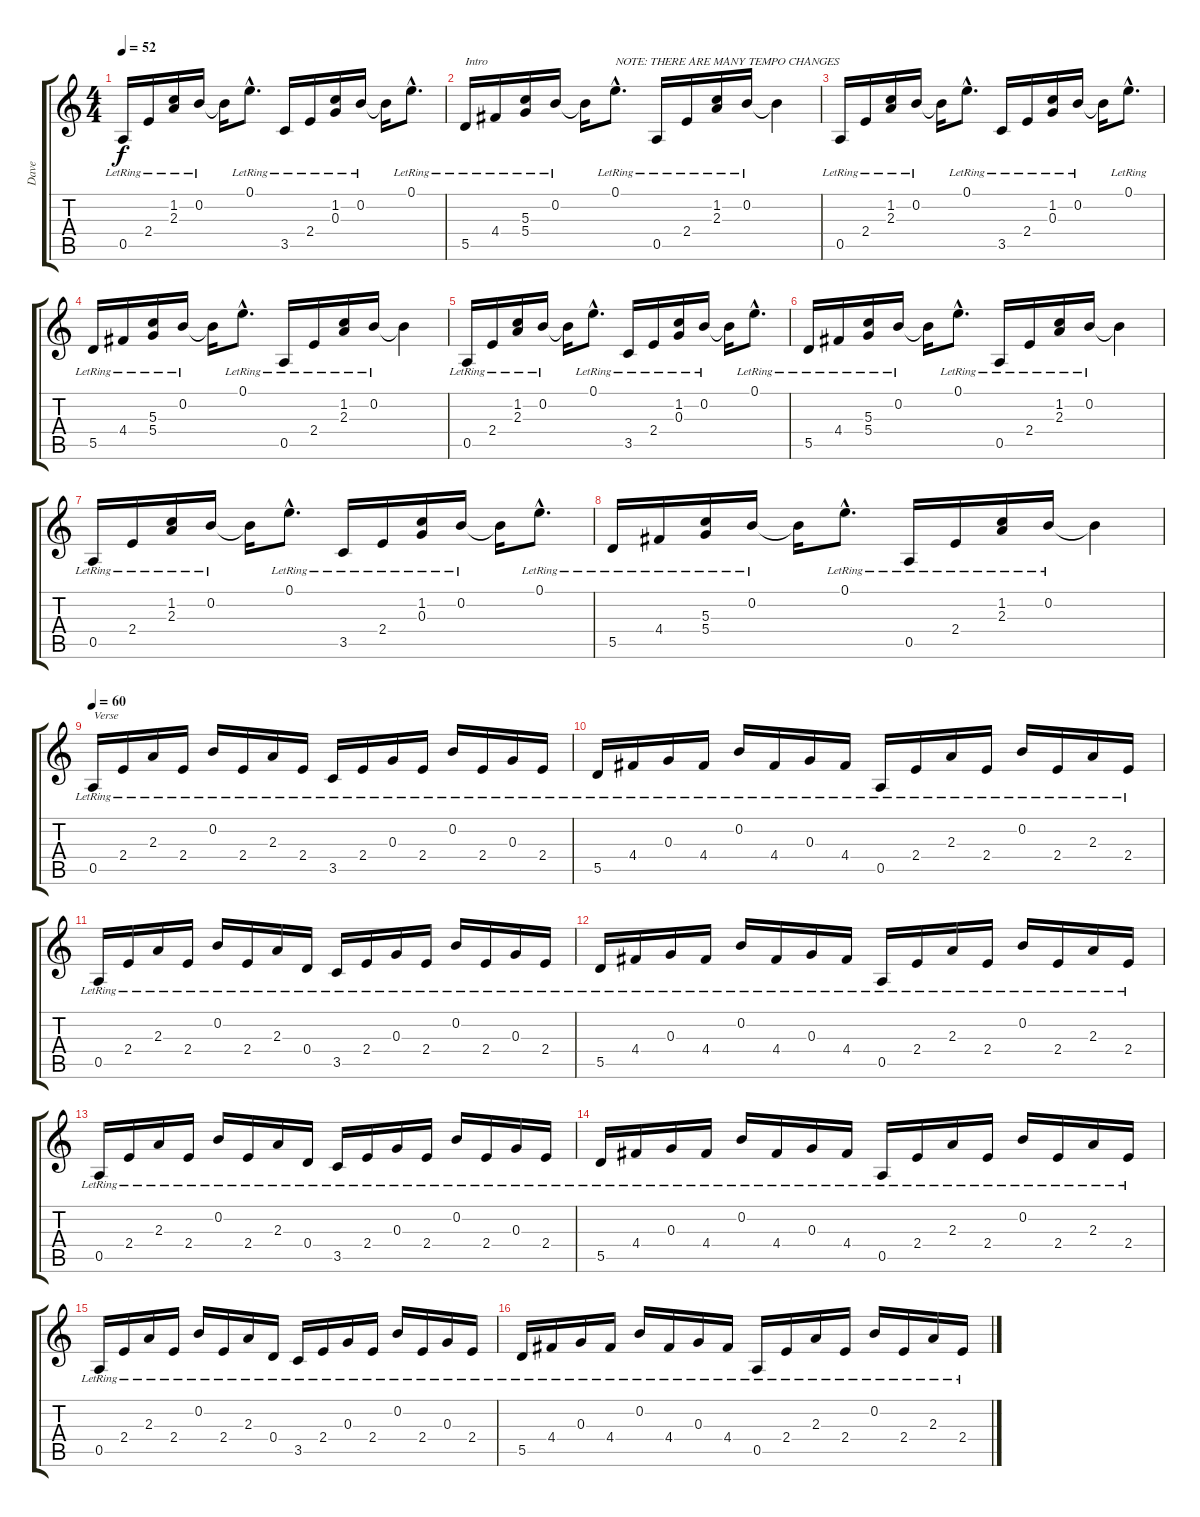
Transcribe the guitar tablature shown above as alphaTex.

\track ("Dave" "Dave") {instrument electricguitarclean}
\staff {score tabs}
\tuning (E4 B3 G3 D3 A2 E2) {hide}
\ts (4 4)
\tempo 52
\clef g2
\ks c
0.5{lr}.16{txt "" dy f instrument electricguitarclean} 2.4{lr}.16 (1.2{lr} 2.3{lr}).16 0.2{lr}.16 0.2{t}.16 0.1{hac lr}.8{d} 3.5{lr}.16 2.4{lr}.16 (1.2{lr} 0.3{lr}).16 0.2{lr}.16 0.2{t}.16 0.1{hac lr}.8{d} |
5.5{lr}.16{txt "Intro"} 4.4{lr}.16 (5.3{lr} 5.4{lr}).16 0.2{lr}.16 0.2{t}.16 0.1{hac lr}.8{d txt "NOTE: THERE ARE MANY TEMPO CHANGES"} 0.5{lr}.16 2.4{lr}.16 (1.2{lr} 2.3{lr}).16 0.2{lr}.16 0.2{t}.4 |
0.5{lr}.16 2.4{lr}.16 (1.2{lr} 2.3{lr}).16 0.2{lr}.16 0.2{t}.16 0.1{hac lr}.8{d} 3.5{lr}.16 2.4{lr}.16 (1.2{lr} 0.3{lr}).16 0.2{lr}.16 0.2{t}.16 0.1{hac lr}.8{d} |
5.5{lr}.16 4.4{lr}.16 (5.3{lr} 5.4{lr}).16 0.2{lr}.16 0.2{t}.16 0.1{hac lr}.8{d} 0.5{lr}.16 2.4{lr}.16 (1.2{lr} 2.3{lr}).16 0.2{lr}.16 0.2{t}.4 |
0.5{lr}.16 2.4{lr}.16 (1.2{lr} 2.3{lr}).16 0.2{lr}.16 0.2{t}.16 0.1{hac lr}.8{d} 3.5{lr}.16 2.4{lr}.16 (1.2{lr} 0.3{lr}).16 0.2{lr}.16 0.2{t}.16 0.1{hac lr}.8{d} |
5.5{lr}.16 4.4{lr}.16 (5.3{lr} 5.4{lr}).16 0.2{lr}.16 0.2{t}.16 0.1{hac lr}.8{d} 0.5{lr}.16 2.4{lr}.16 (1.2{lr} 2.3{lr}).16 0.2{lr}.16 0.2{t}.4 |
0.5{lr}.16 2.4{lr}.16 (1.2{lr} 2.3{lr}).16 0.2{lr}.16 0.2{t}.16 0.1{hac lr}.8{d} 3.5{lr}.16 2.4{lr}.16 (1.2{lr} 0.3{lr}).16 0.2{lr}.16 0.2{t}.16 0.1{hac lr}.8{d} |
5.5{lr}.16 4.4{lr}.16 (5.3{lr} 5.4{lr}).16 0.2{lr}.16 0.2{t}.16 0.1{hac lr}.8{d} 0.5{lr}.16 2.4{lr}.16 (1.2{lr} 2.3{lr}).16 0.2{lr}.16 0.2{t}.4 |
\tempo 60
0.5{lr}.16{txt "Verse"} 2.4{lr}.16 2.3{lr}.16 2.4{lr}.16 0.2{lr}.16 2.4{lr}.16 2.3{lr}.16 2.4{lr}.16 3.5{lr}.16 2.4{lr}.16 0.3{lr}.16 2.4{lr}.16 0.2{lr}.16 2.4{lr}.16 0.3{lr}.16 2.4{lr}.16 |
5.5{lr}.16 4.4{lr}.16 0.3{lr}.16 4.4{lr}.16 0.2{lr}.16 4.4{lr}.16 0.3{lr}.16 4.4{lr}.16 0.5{lr}.16 2.4{lr}.16 2.3{lr}.16 2.4{lr}.16 0.2{lr}.16 2.4{lr}.16 2.3{lr}.16 2.4{lr}.16 |
0.5{lr}.16 2.4{lr}.16 2.3{lr}.16 2.4{lr}.16 0.2{lr}.16 2.4{lr}.16 2.3{lr}.16 0.4{lr}.16 3.5{lr}.16 2.4{lr}.16 0.3{lr}.16 2.4{lr}.16 0.2{lr}.16 2.4{lr}.16 0.3{lr}.16 2.4{lr}.16 |
5.5{lr}.16 4.4{lr}.16 0.3{lr}.16 4.4{lr}.16 0.2{lr}.16 4.4{lr}.16 0.3{lr}.16 4.4{lr}.16 0.5{lr}.16 2.4{lr}.16 2.3{lr}.16 2.4{lr}.16 0.2{lr}.16 2.4{lr}.16 2.3{lr}.16 2.4{lr}.16 |
0.5{lr}.16 2.4{lr}.16 2.3{lr}.16 2.4{lr}.16 0.2{lr}.16 2.4{lr}.16 2.3{lr}.16 0.4{lr}.16 3.5{lr}.16 2.4{lr}.16 0.3{lr}.16 2.4{lr}.16 0.2{lr}.16 2.4{lr}.16 0.3{lr}.16 2.4{lr}.16 |
5.5{lr}.16 4.4{lr}.16 0.3{lr}.16 4.4{lr}.16 0.2{lr}.16 4.4{lr}.16 0.3{lr}.16 4.4{lr}.16 0.5{lr}.16 2.4{lr}.16 2.3{lr}.16 2.4{lr}.16 0.2{lr}.16 2.4{lr}.16 2.3{lr}.16 2.4{lr}.16 |
0.5{lr}.16 2.4{lr}.16 2.3{lr}.16 2.4{lr}.16 0.2{lr}.16 2.4{lr}.16 2.3{lr}.16 0.4{lr}.16 3.5{lr}.16 2.4{lr}.16 0.3{lr}.16 2.4{lr}.16 0.2{lr}.16 2.4{lr}.16 0.3{lr}.16 2.4{lr}.16 |
5.5{lr}.16 4.4{lr}.16 0.3{lr}.16 4.4{lr}.16 0.2{lr}.16 4.4{lr}.16 0.3{lr}.16 4.4{lr}.16 0.5{lr}.16 2.4{lr}.16 2.3{lr}.16 2.4{lr}.16 0.2{lr}.16 2.4{lr}.16 2.3{lr}.16 2.4{lr}.16
